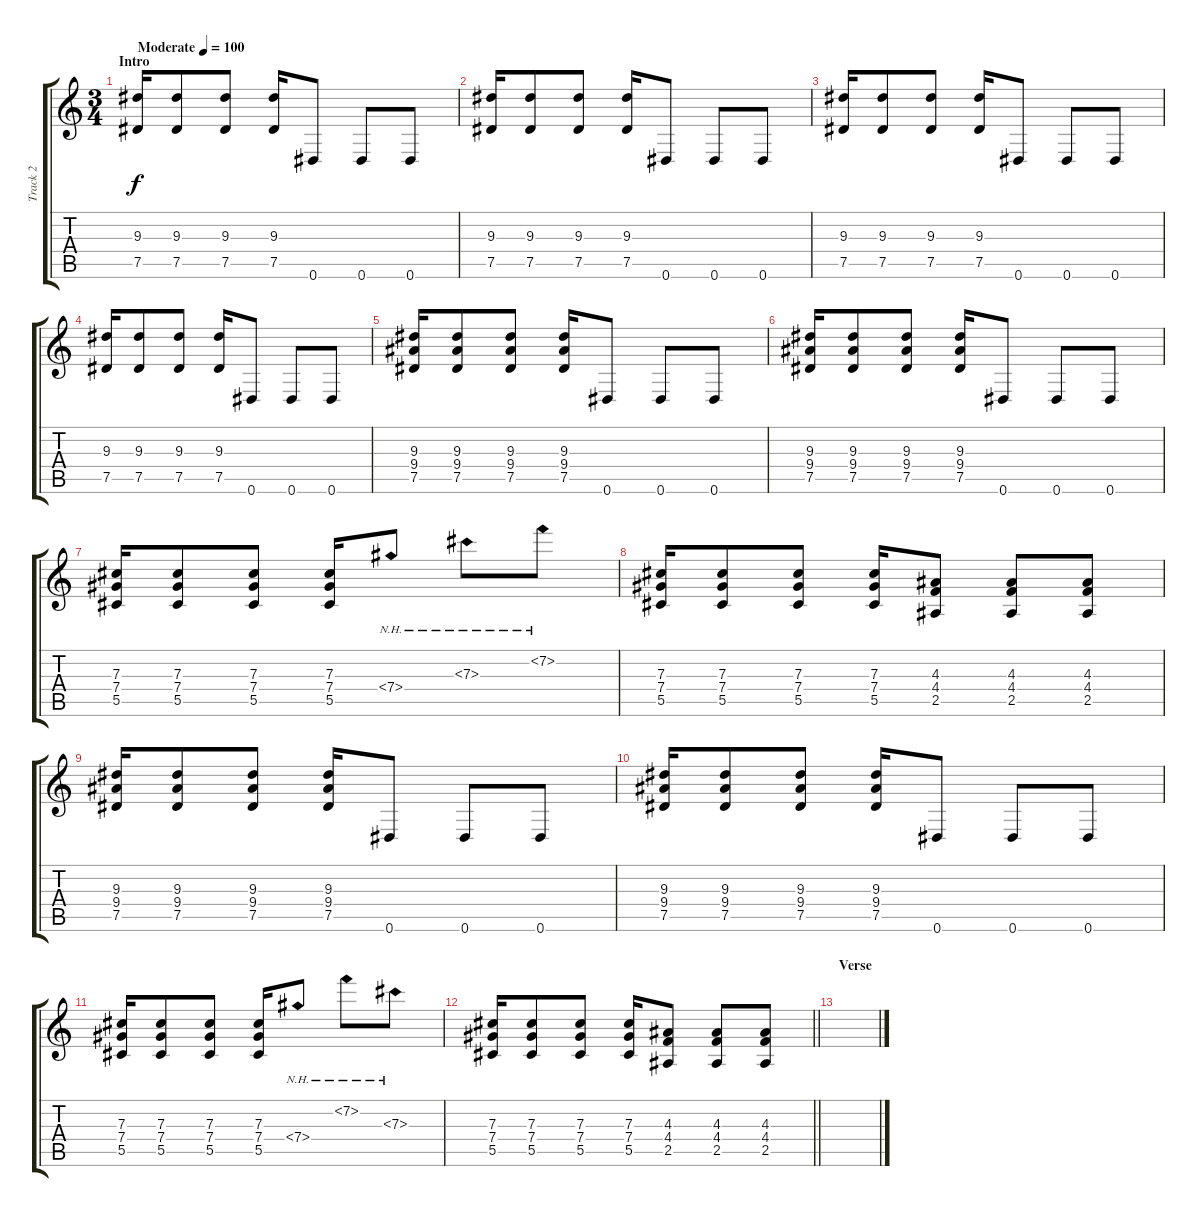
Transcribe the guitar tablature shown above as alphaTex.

\track ("Track 2" "Track 2") {instrument distortionguitar}
\staff {score tabs}
\tuning (Eb4 Bb3 Gb3 Db3 Ab2 Eb2) {hide}
\ts (3 4)
\section ("" "Intro")
\tempo (100 "Moderate")
\clef g2
\ks c
(9.3 7.5).16{dy f volume 0 balance 16 instrument distortionguitar} (9.3 7.5).8 (9.3 7.5).8 (9.3 7.5).16 0.6.8 0.6.8 0.6.8 |
(9.3 7.5).16 (9.3 7.5).8 (9.3 7.5).8 (9.3 7.5).16 0.6.8 0.6.8 0.6.8 |
(9.3 7.5).16 (9.3 7.5).8 (9.3 7.5).8 (9.3 7.5).16 0.6.8 0.6.8 0.6.8 |
(9.3 7.5).16 (9.3 7.5).8 (9.3 7.5).8 (9.3 7.5).16 0.6.8 0.6.8 0.6.8 |
(9.3 9.4 7.5).16{volume 16 balance 8} (9.3 9.4 7.5).8 (9.3 9.4 7.5).8 (9.3 9.4 7.5).16 0.6.8 0.6.8 0.6.8 |
(9.3 9.4 7.5).16 (9.3 9.4 7.5).8 (9.3 9.4 7.5).8 (9.3 9.4 7.5).16 0.6.8 0.6.8 0.6.8 |
(7.3 7.4 5.5).16 (7.3 7.4 5.5).8 (7.3 7.4 5.5).8 (7.3 7.4 5.5).16 7.4{nh}.8 7.3{nh}.8 7.2{nh}.8 |
(7.3 7.4 5.5).16 (7.3 7.4 5.5).8 (7.3 7.4 5.5).8 (7.3 7.4 5.5).16 (4.3 4.4 2.5).8 (4.3 4.4 2.5).8 (4.3 4.4 2.5).8 |
(9.3 9.4 7.5).16 (9.3 9.4 7.5).8 (9.3 9.4 7.5).8 (9.3 9.4 7.5).16 0.6.8 0.6.8 0.6.8 |
(9.3 9.4 7.5).16 (9.3 9.4 7.5).8 (9.3 9.4 7.5).8 (9.3 9.4 7.5).16 0.6.8 0.6.8 0.6.8 |
(7.3 7.4 5.5).16 (7.3 7.4 5.5).8 (7.3 7.4 5.5).8 (7.3 7.4 5.5).16 7.4{nh}.8 7.2{nh}.8 7.3{nh}.8 |
\barLineRight lightlight
(7.3 7.4 5.5).16 (7.3 7.4 5.5).8 (7.3 7.4 5.5).8 (7.3 7.4 5.5).16 (4.3 4.4 2.5).8 (4.3 4.4 2.5).8 (4.3 4.4 2.5).8 |
\section ("" "Verse")
